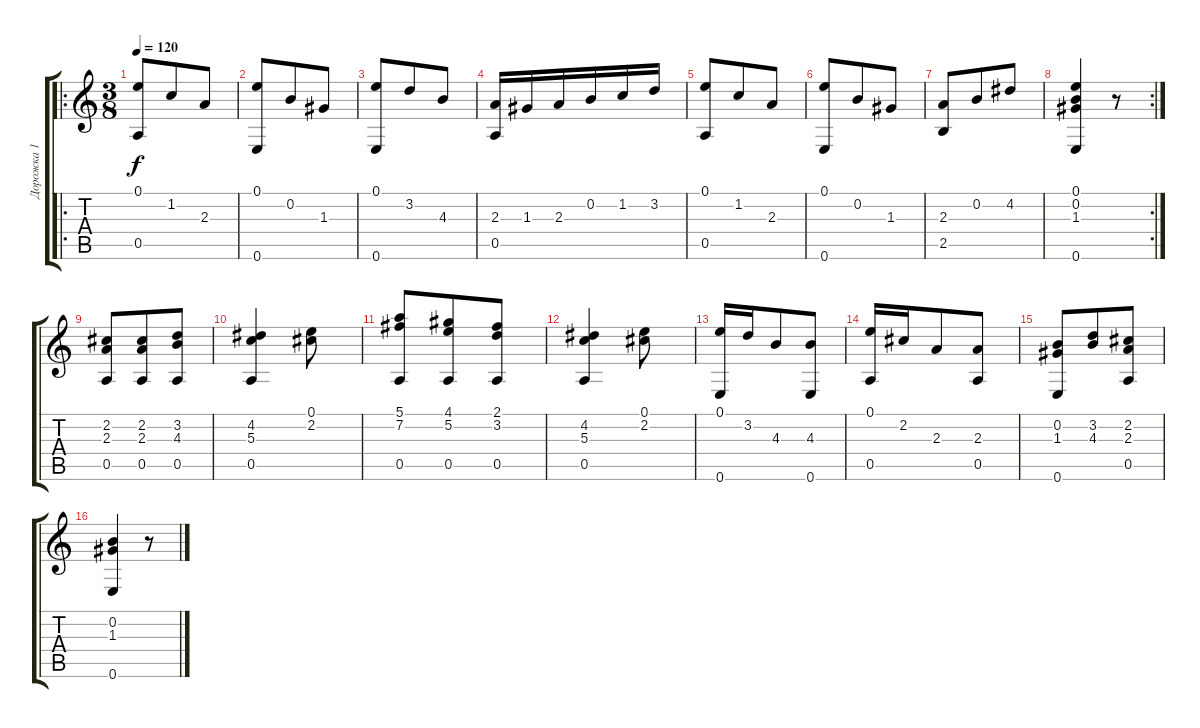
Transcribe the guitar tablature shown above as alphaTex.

\track ("Дорожка 1" "Дорожка 1") {instrument acousticguitarnylon}
\staff {score tabs}
\tuning (E4 B3 G3 D3 A2 E2) {hide}
\ro
\ts (3 8)
\tempo 120
\clef g2
\ks c
(0.1 0.5).8{dy f} 1.2.8 2.3.8 |
(0.1 0.6).8 0.2.8 1.3.8 |
(0.1 0.6).8 3.2.8 4.3.8 |
(2.3 0.5).16 1.3.16 2.3.16 0.2.16 1.2.16 3.2.16 |
(0.1 0.5).8 1.2.8 2.3.8 |
(0.1 0.6).8 0.2.8 1.3.8 |
(2.3 2.5).8 0.2.8 4.2.8 |
\rc 2
(0.1 0.2 1.3 0.6).4 r.8 |
(2.2 2.3 0.5).8 (2.2 2.3 0.5).8 (3.2 4.3 0.5).8 |
(4.2 5.3 0.5).4 (0.1 2.2).8 |
(5.1 7.2 0.5).8 (4.1 5.2 0.5).8 (2.1 3.2 0.5).8 |
(4.2 5.3 0.5).4 (0.1 2.2).8 |
(0.1 0.6).16 3.2.16 4.3.8 (4.3 0.6).8 |
(0.1 0.5).16 2.2.16 2.3.8 (2.3 0.5).8 |
(0.2 1.3 0.6).8 (3.2 4.3).8 (2.2 2.3 0.5).8 |
(0.2 1.3 0.6).4 r.8
